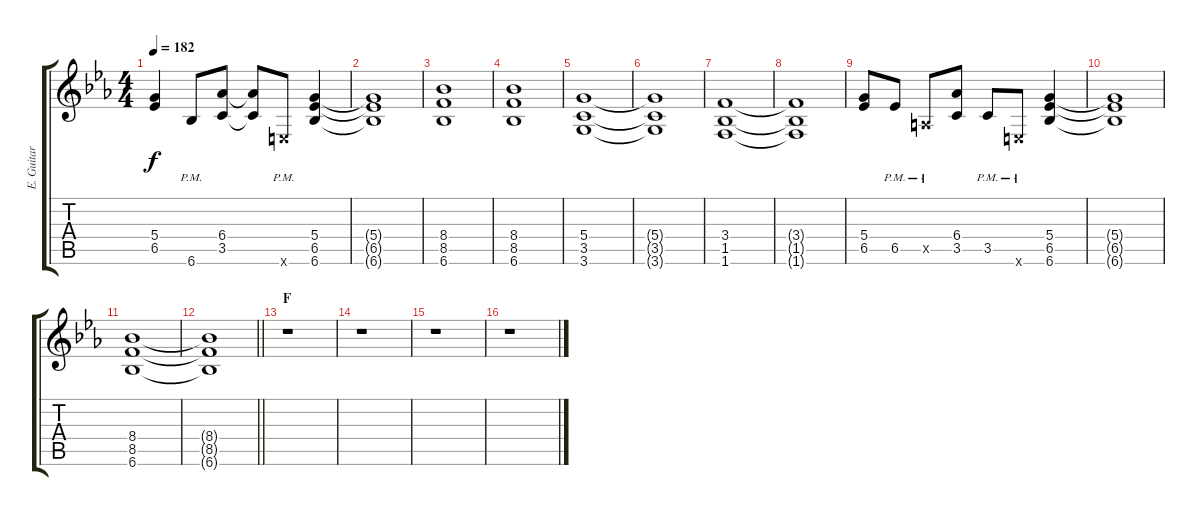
\track ("E. Guitar VI" "E. Guitar ") {instrument overdrivenguitar}
\staff {score tabs}
\tuning (E4 B3 G3 D3 A2 E2) {hide}
\ts (4 4)
\tempo 182
\clef g2
\ks eb
(5.4 6.5).4{dy f} 6.6{pm}.8 (6.4 3.5).8 (6.4{t} 3.5{t}).8 0.6{pm x}.8 (5.4 6.5 6.6).4 |
(5.4{t} 6.5{t} 6.6{t}).1 |
(8.4 8.5 6.6).1 |
(8.4 8.5 6.6).1 |
(5.4 3.5 3.6).1 |
(5.4{t} 3.5{t} 3.6{t}).1 |
(3.4 1.5 1.6).1 |
(3.4{t} 1.5{t} 1.6{t}).1 |
(5.4 6.5).8 6.5{pm}.8 0.5{pm x}.8 (6.4 3.5).8 3.5{pm}.8 0.6{pm x}.8 (5.4 6.5 6.6).4 |
(5.4{t} 6.5{t} 6.6{t}).1 |
(8.4 8.5 6.6).1 |
\barLineRight lightlight
(8.4{t} 8.5{t} 6.6{t}).1 |
\section ("" "F")
r.1{instrument electricguitarclean} |
r.1 |
r.1 |
r.1
